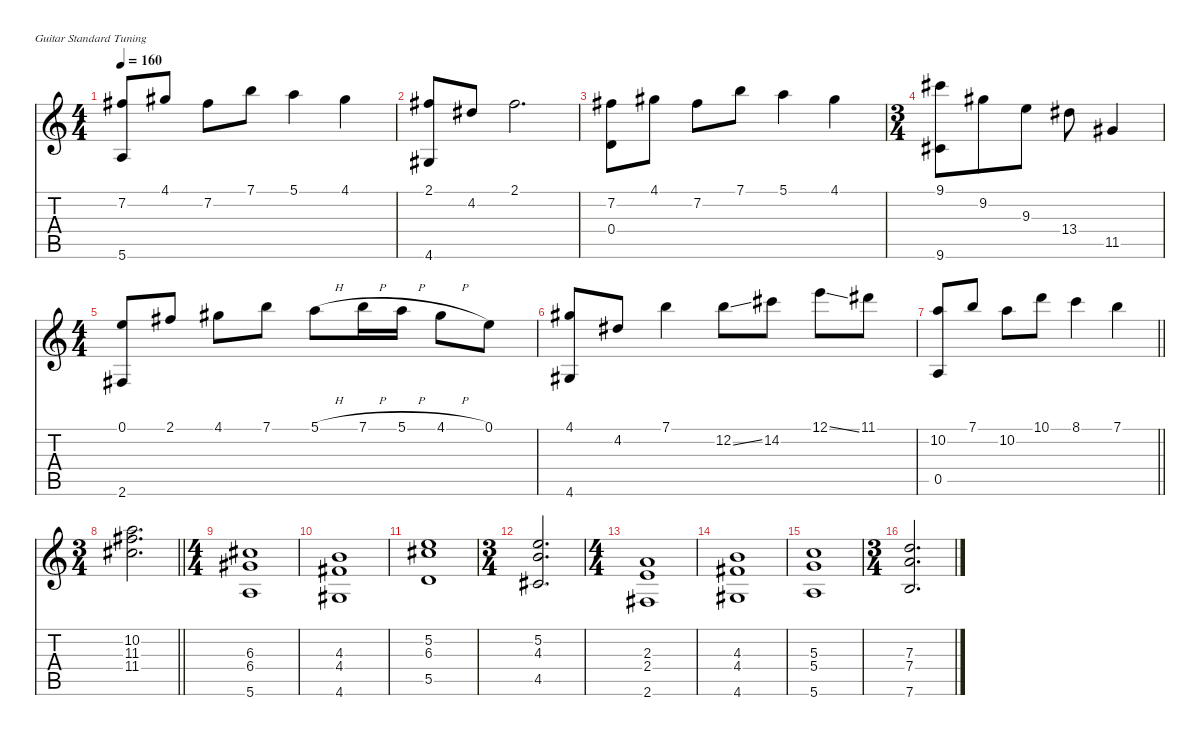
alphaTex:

\defaultSystemsLayout 4
\hideDynamics
\bracketExtendMode nobrackets
\singleTrackTrackNamePolicy hidden
\multiTrackTrackNamePolicy hidden
\firstSystemTrackNameMode fullname
\firstSystemTrackNameOrientation horizontal
\otherSystemsTrackNameOrientation horizontal
\track ("Clean 1" "el.guit.") {instrument electricguitarclean}
\staff {score tabs}
\tuning (E4 B3 G3 D3 A2 E2)
\ts (4 4)
\beaming (8 2 2 2 2)
\tempo 160
\clef g2
\ks c
(7.2{acc #} 5.6).8{dy f beam Up} 4.1{acc #}.8{beam Up} 7.2{acc #}.8{beam Down} 7.1.8{beam Down} 5.1.4{beam Down} 4.1{acc #}.4{beam Down} |
(2.1{acc #} 4.6{acc #}).8{beam Up} 4.2{acc #}.8{dy ff beam Up} 2.1{acc #}.2{d dy f beam Down} |
(7.2{acc #} 0.4).8{beam Down} 4.1{acc #}.8{beam Down} 7.2{acc #}.8{dy ff beam Down} 7.1.8{dy f beam Down} 5.1.4{beam Down} 4.1{acc #}.4{beam Down} |
\ts (3 4)
\beaming (8 3 1 1 1)
(9.1{acc #} 9.6{acc #}).8{beam Down} 9.2{acc #}.8{beam Down} 9.3.8{beam Down} 13.4{acc #}.8{beam Down} 11.5{acc #}.4{beam Up} |
\ts (4 4)
\beaming (8 2 2 2 2)
(0.1 2.6{acc #}).8{beam Up} 2.1{acc #}.8{beam Up} 4.1{acc #}.8{beam Down} 7.1.8{beam Down} 5.1{h}.8{beam Down} 7.1{h}.16{beam Down} 5.1{h}.16{beam Down} 4.1{h acc #}.8{beam Down} 0.1.8{beam Down} |
(4.1{acc #} 4.6{acc #}).8{beam Up} 4.2{acc #}.8{dy ff beam Up} 7.1.4{dy f beam Down} 12.2{ss}.8{beam Down} 14.2{acc #}.8{beam Down} 12.1{ss}.8{beam Down} 11.1{acc #}.8{beam Down} |
\barLineRight lightlight
(10.2 0.5).8{beam Up} 7.1.8{beam Up} 10.2.8{beam Down} 10.1.8{beam Down} 8.1.4{beam Down} 7.1.4{beam Down} |
\ts (3 4)
\beaming (8 3 1 1 1)
\barLineRight lightlight
(10.2 11.3{acc #} 11.4{acc #}).2{d beam Down} |
\ts (4 4)
\beaming (8 2 2 2 2)
(6.3{acc #} 6.4{acc #} 5.6).1{beam Up} |
(4.3 4.4{acc #} 4.6{acc #}).1{beam Up} |
(5.2 6.3{acc #} 5.5).1{beam Up} |
\ts (3 4)
\beaming (8 3 1 1 1)
(5.2 4.3 4.5{acc #}).2{d beam Up} |
\ts (4 4)
\beaming (8 2 2 2 2)
(2.3 2.4 2.6{acc #}).1{beam Up} |
(4.3 4.4{acc #} 4.6{acc #}).1{beam Up} |
(5.3 5.4 5.6).1{beam Up} |
\ts (3 4)
\beaming (8 3 1 1 1)
(7.3 7.4 7.6).2{d beam Up}
